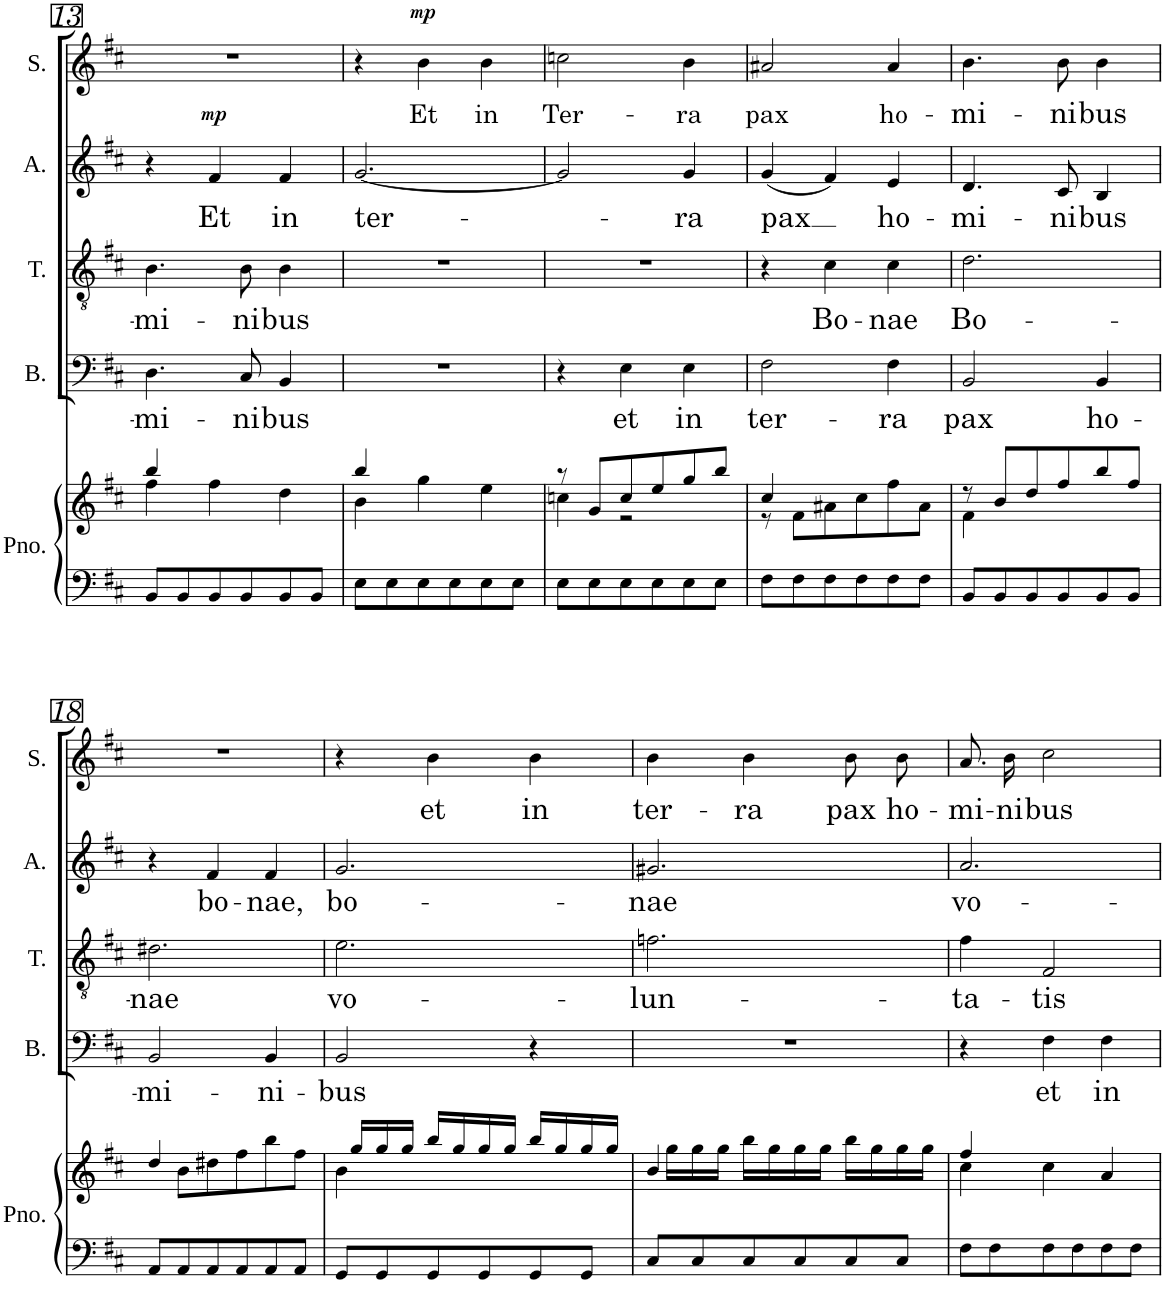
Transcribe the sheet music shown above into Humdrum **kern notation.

**kern	**kern	**kern	**text	**kern	**text	**kern	**text	**dynam	**kern	**text	**dynam
*part5	*part5	*part4	*part4	*part3	*part3	*part2	*part2	*part2	*part1	*part1	*part1
*staff6	*staff5	*staff4	*staff4	*staff3	*staff3	*staff2	*staff2	*staff2	*staff1	*staff1	*staff1
*I"Piano	*	*I"Bass	*	*I"Tenor	*	*I"Alto	*	*	*I"Soprano	*	*
*I'Pno.	*	*I'B.	*	*I'T.	*	*I'A.	*	*	*I'S.	*	*
!!LO:PB:g=z
*clefF4	*clefG2	*clefF4	*	*clefGv2	*	*clefG2	*	*	*clefG2	*	*
*	*	*Trd7c12	*	*	*	*	*	*	*	*	*
*k[f#c#]	*k[f#c#]	*k[f#c#]	*	*k[f#c#]	*	*k[f#c#]	*	*	*k[f#c#]	*	*
*M3/4	*M3/4	*M3/4	*	*M3/4	*	*M3/4	*	*	*M3/4	*	*
=13	=13	=13	=13	=13	=13	=13	=13	=13	=13	=13	=13
*	*^	*	*	*	*	*	*	*	*	*	*
!	!	!	!	!LO:LY:b	!	!LO:LY:b	!	!	!	!	!	!
8BB/L	4bb/	4ff#\	4.D\	-mi-	4.B\	-mi-	4r	.	.	2.r	.	.
8BB/	.	.	.	.	.	.	.	.	.	.	.	.
!	!	!	!	!	!	!	!	!LO:LY:b	!LO:DY:a	!	!	!
8BB/	4ff#\	4ryy	.	.	.	.	4f#/	Et	mp	.	.	.
!	!	!	!	!LO:LY:b	!	!LO:LY:b	!	!	!	!	!	!
8BB/	.	.	8C#/	-ni-	8B\	-ni-	.	.	.	.	.	.
!	!	!	!	!LO:LY:b	!	!LO:LY:b	!	!LO:LY:b	!	!	!	!
8BB/	4dd\	4ryy	4BB/	-bus	4B\	-bus	4f#/	in	.	.	.	.
8BB/J	.	.	.	.	.	.	.	.	.	.	.	.
=14	=14	=14	=14	=14	=14	=14	=14	=14	=14	=14	=14	=14
!	!	!	!	!	!	!	!	!LO:LY:b	!	!	!	!
8E\L	4bb/	4b\	2.r	.	2.r	.	[2.g/	ter-	.	4r	.	.
8E\	.	.	.	.	.	.	.	.	.	.	.	.
!	!	!	!	!	!	!	!	!	!	!	!LO:LY:b	!LO:DY:a
8E\	4ryy	4gg\	.	.	.	.	.	.	.	4b\	Et	mp
8E\	.	.	.	.	.	.	.	.	.	.	.	.
!	!	!	!	!	!	!	!	!	!	!	!LO:LY:b	!
8E\	4ryy	4ee\	.	.	.	.	.	.	.	4b\	in	.
8E\J	.	.	.	.	.	.	.	.	.	.	.	.
=15	=15	=15	=15	=15	=15	=15	=15	=15	=15	=15	=15	=15
!	!	!	!	!	!	!	!	!	!	!	!LO:LY:b	!
8E\L	8r	4ccn\	4r	.	2.r	.	2g/]	.	.	2ccn\	Ter-	.
8E\	8g/L	.	.	.	.	.	.	.	.	.	.	.
!	!	!	!	!LO:LY:b	!	!	!	!	!	!	!	!
8E\	8cc/	2r	4E\	et	.	.	.	.	.	.	.	.
8E\	8ee/	.	.	.	.	.	.	.	.	.	.	.
!	!	!	!	!LO:LY:b	!	!	!	!LO:LY:b	!	!	!LO:LY:b	!
8E\	8gg/	.	4E\	in	.	.	4g/	-ra	.	4b\	-ra	.
8E\J	8bb/J	.	.	.	.	.	.	.	.	.	.	.
=16	=16	=16	=16	=16	=16	=16	=16	=16	=16	=16	=16	=16
!	!	!	!	!LO:LY:b	!	!	!	!LO:LY:b	!	!	!LO:LY:b	!
8F#\L	4cc#/	8r	2F#\	ter-	4r	.	(4g/	pax	.	2a#X/	pax	.
8F#\	.	8f#\L	.	.	.	.	.	.	.	.	.	.
!	!	!	!	!	!	!LO:LY:b	!	!	!	!	!	!
8F#\	4ryy	8a#X\	.	.	4c#\	Bo-	4f#/)	.	.	.	.	.
8F#\	.	8cc#\	.	.	.	.	.	.	.	.	.	.
!	!	!	!	!LO:LY:b	!	!LO:LY:b	!	!LO:LY:b	!	!	!LO:LY:b	!
8F#\	4ryy	8ff#\	4F#\	-ra	4c#\	-nae	4e/	ho-	.	4a#/	ho-	.
8F#\J	.	8a#\J	.	.	.	.	.	.	.	.	.	.
=17	=17	=17	=17	=17	=17	=17	=17	=17	=17	=17	=17	=17
!	!	!	!	!LO:LY:b	!	!LO:LY:b	!	!LO:LY:b	!	!	!LO:LY:b	!
8BB/L	8r	4f#\	2BB/	pax	2.d\	Bo-	4.d/	-mi-	.	4.b\	-mi-	.
8BB/	8b/L	.	.	.	.	.	.	.	.	.	.	.
8BB/	8dd/	4ryy	.	.	.	.	.	.	.	.	.	.
!	!	!	!	!	!	!	!	!LO:LY:b	!	!	!LO:LY:b	!
8BB/	8ff#/	.	.	.	.	.	8c#/	-ni-	.	8b\	-ni-	.
!	!	!	!	!LO:LY:b	!	!	!	!LO:LY:b	!	!	!LO:LY:b	!
8BB/	8bb/	4ryy	4BB/	ho-	.	.	4B/	-bus	.	4b\	-bus	.
8BB/J	8ff#/J	.	.	.	.	.	.	.	.	.	.	.
!!LO:LB:g=z
=18	=18	=18	=18	=18	=18	=18	=18	=18	=18	=18	=18	=18
!	!	!	!	!LO:LY:b	!	!LO:LY:b	!	!	!	!	!	!
8AA/L	4dd/	8ryy	2BB/	-mi-	2.d#X\	-nae	4r	.	.	2.r	.	.
8AA/	.	8b\L	.	.	.	.	.	.	.	.	.	.
!	!	!	!	!	!	!	!	!LO:LY:b	!	!	!	!
8AA/	4ryy	8dd#X\	.	.	.	.	4f#/	bo-	.	.	.	.
8AA/	.	8ff#\	.	.	.	.	.	.	.	.	.	.
!	!	!	!	!LO:LY:b	!	!	!	!LO:LY:b	!	!	!	!
8AA/	4ryy	8bb\	4BB/	-ni-	.	.	4f#/	-nae,	.	.	.	.
8AA/J	.	8ff#\J	.	.	.	.	.	.	.	.	.	.
=19	=19	=19	=19	=19	=19	=19	=19	=19	=19	=19	=19	=19
!	!	!	!	!LO:LY:b	!	!LO:LY:b	!	!LO:LY:b	!	!	!	!
8GG/L	16ryy	4b\	2BB/	-bus	2.e\	vo-	2.g/	bo-	.	4r	.	.
.	16gg/LL	.	.	.	.	.	.	.	.	.	.	.
8GG/	16gg/	.	.	.	.	.	.	.	.	.	.	.
.	16gg/JJ	.	.	.	.	.	.	.	.	.	.	.
!	!	!	!	!	!	!	!	!	!	!	!LO:LY:b	!
8GG/	16bb/LL	4ryy	.	.	.	.	.	.	.	4b\	et	.
.	16gg/	.	.	.	.	.	.	.	.	.	.	.
8GG/	16gg/	.	.	.	.	.	.	.	.	.	.	.
.	16gg/JJ	.	.	.	.	.	.	.	.	.	.	.
!	!	!	!	!	!	!	!	!	!	!	!LO:LY:b	!
8GG/	16bb/LL	4ryy	4r	.	.	.	.	.	.	4b\	in	.
.	16gg/	.	.	.	.	.	.	.	.	.	.	.
8GG/J	16gg/	.	.	.	.	.	.	.	.	.	.	.
.	16gg/JJ	.	.	.	.	.	.	.	.	.	.	.
=20	=20	=20	=20	=20	=20	=20	=20	=20	=20	=20	=20	=20
!	!	!	!	!	!	!LO:LY:b	!	!LO:LY:b	!	!	!LO:LY:b	!
8C#/L	4b/	16ryy	2.r	.	2.fn\	-lun-	2.g#X/	-nae	.	4b\	ter-	.
.	.	16gg\LL	.	.	.	.	.	.	.	.	.	.
8C#/	.	16gg\	.	.	.	.	.	.	.	.	.	.
.	.	16gg\JJ	.	.	.	.	.	.	.	.	.	.
!	!	!	!	!	!	!	!	!	!	!	!LO:LY:b	!
8C#/	4ryy	16bb\LL	.	.	.	.	.	.	.	4b\	-ra	.
.	.	16gg\	.	.	.	.	.	.	.	.	.	.
8C#/	.	16gg\	.	.	.	.	.	.	.	.	.	.
.	.	16gg\JJ	.	.	.	.	.	.	.	.	.	.
!	!	!	!	!	!	!	!	!	!	!	!LO:LY:b	!
8C#/	4ryy	16bb\LL	.	.	.	.	.	.	.	8b\L	pax	.
.	.	16gg\	.	.	.	.	.	.	.	.	.	.
!	!	!	!	!	!	!	!	!	!	!	!LO:LY:b	!
8C#/J	.	16gg\	.	.	.	.	.	.	.	8b\J	ho-	.
.	.	16gg\JJ	.	.	.	.	.	.	.	.	.	.
=21	=21	=21	=21	=21	=21	=21	=21	=21	=21	=21	=21	=21
!	!	!	!	!	!	!LO:LY:b	!	!LO:LY:b	!	!	!LO:LY:b	!
8F#\L	4ff#/	4cc#\	4r	.	4f#\	-ta-	2.a/	vo-	.	8.a/L	-mi-	.
8F#\	.	.	.	.	.	.	.	.	.	.	.	.
!	!	!	!	!	!	!	!	!	!	!	!LO:LY:b	!
.	.	.	.	.	.	.	.	.	.	16b/Jk	-ni-	.
!	!	!	!	!LO:LY:b	!	!LO:LY:b	!	!	!	!	!LO:LY:b	!
8F#\	4cc#\	4ryy	4F#\	et	2F#/	-tis	.	.	.	2cc#\	-bus	.
8F#\	.	.	.	.	.	.	.	.	.	.	.	.
!	!	!	!	!LO:LY:b	!	!	!	!	!	!	!	!
8F#\	4a/	4ryy	4F#\	in	.	.	.	.	.	.	.	.
8F#\J	.	.	.	.	.	.	.	.	.	.	.	.
*	*v	*v	*	*	*	*	*	*	*	*	*	*
=	=	=	=	=	=	=	=	=	=	=	=
*-	*-	*-	*-	*-	*-	*-	*-	*-	*-	*-	*-
